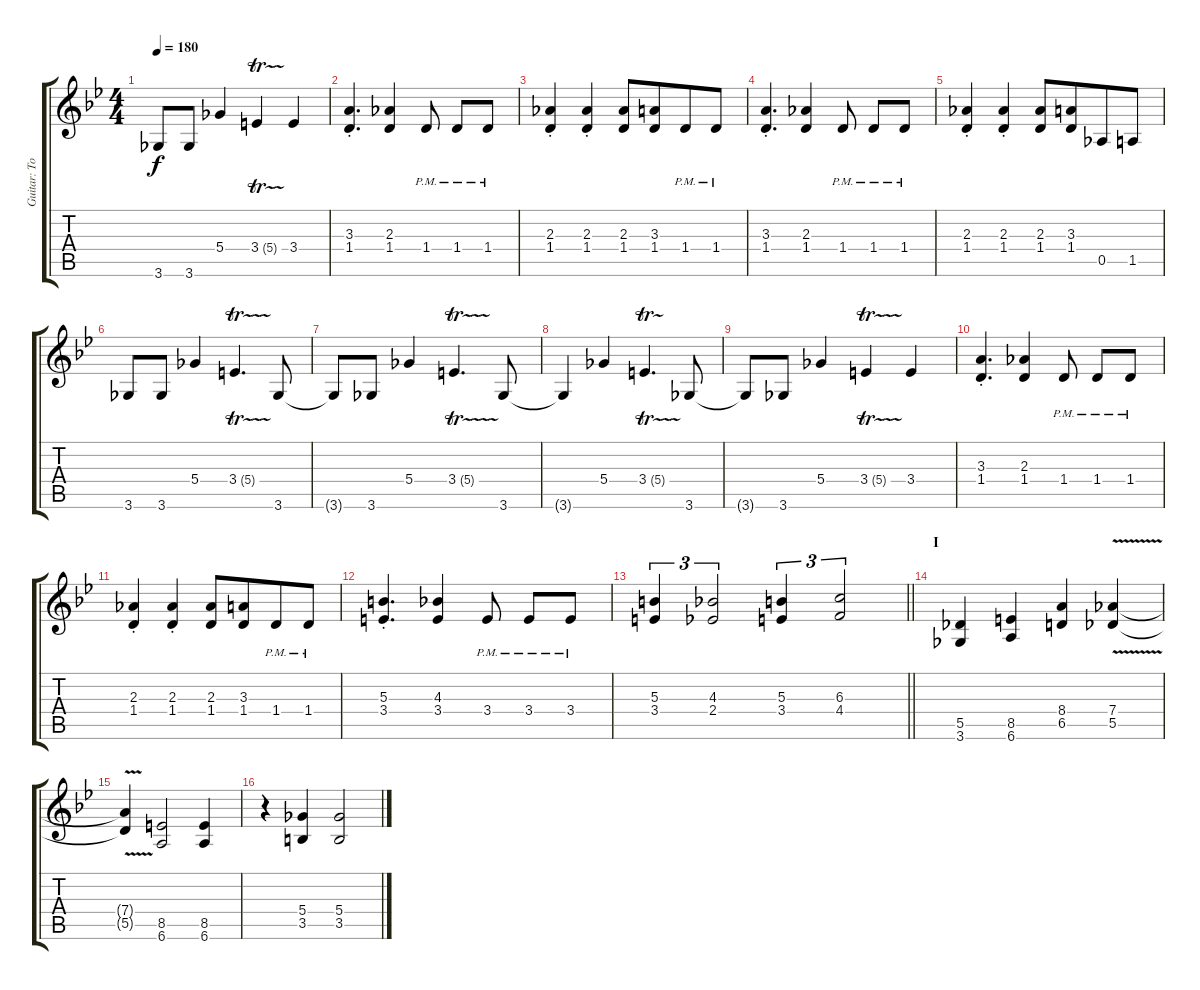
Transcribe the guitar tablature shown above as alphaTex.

\track ("Guitar: Tony" "Guitar: To") {instrument distortionguitar}
\staff {score tabs}
\tuning (Eb4 Bb3 Gb3 Db3 Ab2 Eb2) {hide}
\ts (4 4)
\tempo 180
\clef g2
\ks bb
3.6{t}.8{dy f} 3.6.8 5.4.4 3.4{tr (5 16)}.4 3.4.4 |
(3.3{st} 1.4{st}).4{d} (2.3 1.4).4 1.4{pm}.8 1.4{pm}.8 1.4{pm}.8 |
(2.3{st} 1.4{st}).4 (2.3{st} 1.4{st}).4 (2.3 1.4).8 (3.3 1.4).8{beam merge} 1.4{pm}.8 1.4{pm}.8 |
(3.3{st} 1.4{st}).4{d} (2.3 1.4).4 1.4{pm}.8 1.4{pm}.8 1.4{pm}.8 |
(2.3{st} 1.4{st}).4 (2.3{st} 1.4{st}).4 (2.3 1.4).8 (3.3 1.4).8{beam merge} 0.5.8 1.5.8 |
3.6.8 3.6.8 5.4.4 3.4{tr (5 16)}.4{d} 3.6.8 |
3.6{t}.8 3.6.8 5.4.4 3.4{tr (5 16)}.4{d} 3.6.8 |
3.6{t}.4 5.4.4 3.4{tr (5 16)}.4{d} 3.6.8 |
3.6{t}.8 3.6.8 5.4.4 3.4{tr (5 16)}.4 3.4.4 |
(3.3{st} 1.4{st}).4{d} (2.3 1.4).4 1.4{pm}.8 1.4{pm}.8 1.4{pm}.8 |
(2.3{st} 1.4{st}).4 (2.3{st} 1.4{st}).4 (2.3 1.4).8 (3.3 1.4).8{beam merge} 1.4{pm}.8 1.4{pm}.8 |
(5.3{st} 3.4{st}).4{d} (4.3 3.4).4 3.4{pm}.8 3.4{pm}.8 3.4{pm}.8 |
\barLineRight lightlight
(5.3 3.4).4{tu (3 2)} (4.3 2.4).2{tu (3 2)} (5.3 3.4).4{tu (3 2)} (6.3 4.4).2{tu (3 2)} |
\section ("" "I")
(5.5 3.6).4 (8.5 6.6).4 (8.4 6.5).4 (7.4{v} 5.5{v}).4 |
(7.4{t} 5.5{t}).4 (8.5 6.6).2 (8.5 6.6).4 |
r.4 (5.4 3.5).4 (5.4 3.5).2
